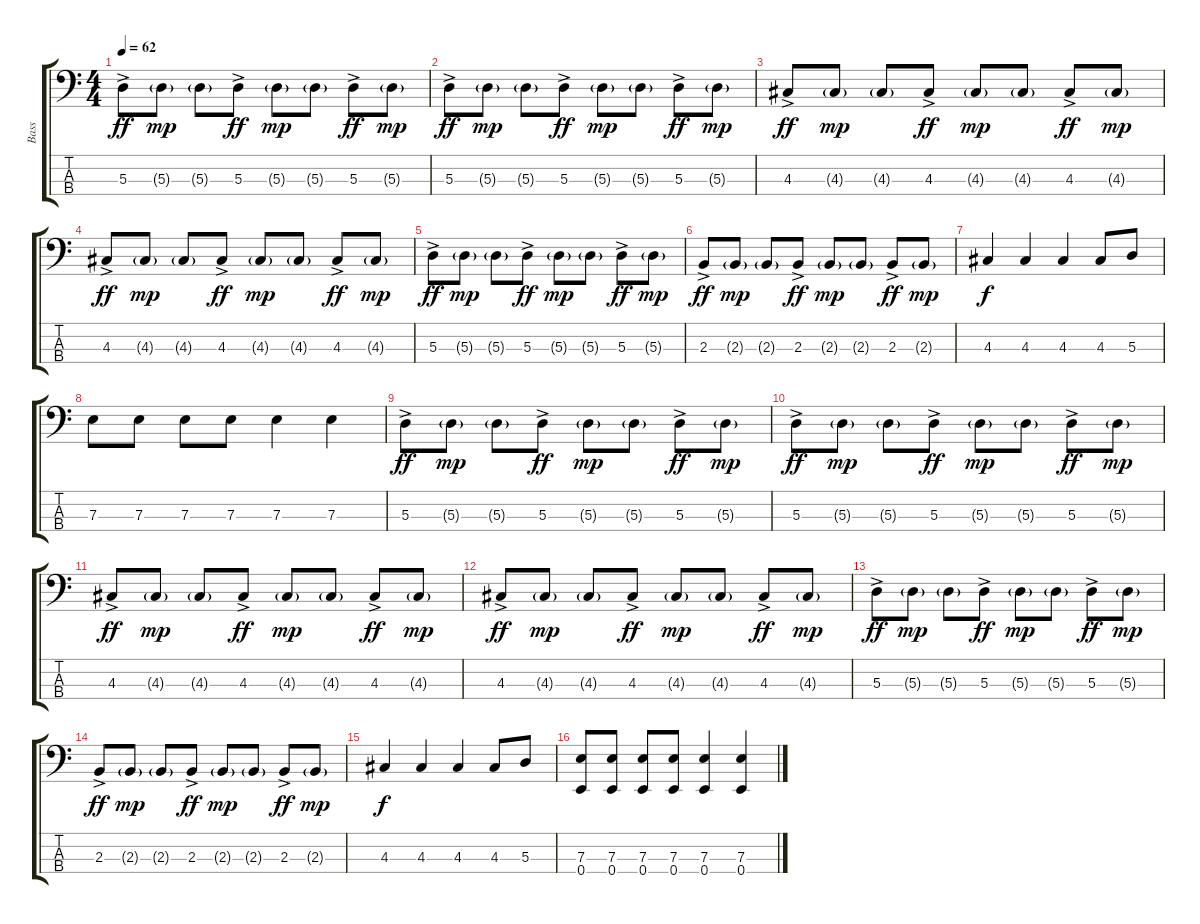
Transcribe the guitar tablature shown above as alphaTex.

\track ("Bass" "Bass") {instrument electricbasspick}
\staff {score tabs}
\tuning (G2 D2 A1 E1) {hide}
\ts (4 4)
\tempo 62
\clef f4
\ks c
5.3{ac}.8{dy ff} 5.3{g}.8{dy mp} 5.3{g}.8 5.3{ac}.8{dy ff} 5.3{g}.8{dy mp} 5.3{g}.8 5.3{ac}.8{dy ff} 5.3{g}.8{dy mp} |
5.3{ac}.8{dy ff} 5.3{g}.8{dy mp} 5.3{g}.8 5.3{ac}.8{dy ff} 5.3{g}.8{dy mp} 5.3{g}.8 5.3{ac}.8{dy ff} 5.3{g}.8{dy mp} |
4.3{ac}.8{dy ff} 4.3{g}.8{dy mp} 4.3{g}.8 4.3{ac}.8{dy ff} 4.3{g}.8{dy mp} 4.3{g}.8 4.3{ac}.8{dy ff} 4.3{g}.8{dy mp} |
4.3{ac}.8{dy ff} 4.3{g}.8{dy mp} 4.3{g}.8 4.3{ac}.8{dy ff} 4.3{g}.8{dy mp} 4.3{g}.8 4.3{ac}.8{dy ff} 4.3{g}.8{dy mp} |
5.3{ac}.8{dy ff} 5.3{g}.8{dy mp} 5.3{g}.8 5.3{ac}.8{dy ff} 5.3{g}.8{dy mp} 5.3{g}.8 5.3{ac}.8{dy ff} 5.3{g}.8{dy mp} |
2.3{ac}.8{dy ff} 2.3{g}.8{dy mp} 2.3{g}.8 2.3{ac}.8{dy ff} 2.3{g}.8{dy mp} 2.3{g}.8 2.3{ac}.8{dy ff} 2.3{g}.8{dy mp} |
4.3.4{dy f} 4.3.4 4.3.4 4.3.8 5.3.8 |
7.3.8 7.3.8 7.3.8 7.3.8 7.3.4 7.3.4 |
5.3{ac}.8{dy ff} 5.3{g}.8{dy mp} 5.3{g}.8 5.3{ac}.8{dy ff} 5.3{g}.8{dy mp} 5.3{g}.8 5.3{ac}.8{dy ff} 5.3{g}.8{dy mp} |
5.3{ac}.8{dy ff} 5.3{g}.8{dy mp} 5.3{g}.8 5.3{ac}.8{dy ff} 5.3{g}.8{dy mp} 5.3{g}.8 5.3{ac}.8{dy ff} 5.3{g}.8{dy mp} |
4.3{ac}.8{dy ff} 4.3{g}.8{dy mp} 4.3{g}.8 4.3{ac}.8{dy ff} 4.3{g}.8{dy mp} 4.3{g}.8 4.3{ac}.8{dy ff} 4.3{g}.8{dy mp} |
4.3{ac}.8{dy ff} 4.3{g}.8{dy mp} 4.3{g}.8 4.3{ac}.8{dy ff} 4.3{g}.8{dy mp} 4.3{g}.8 4.3{ac}.8{dy ff} 4.3{g}.8{dy mp} |
5.3{ac}.8{dy ff} 5.3{g}.8{dy mp} 5.3{g}.8 5.3{ac}.8{dy ff} 5.3{g}.8{dy mp} 5.3{g}.8 5.3{ac}.8{dy ff} 5.3{g}.8{dy mp} |
2.3{ac}.8{dy ff} 2.3{g}.8{dy mp} 2.3{g}.8 2.3{ac}.8{dy ff} 2.3{g}.8{dy mp} 2.3{g}.8 2.3{ac}.8{dy ff} 2.3{g}.8{dy mp} |
4.3.4{dy f} 4.3.4 4.3.4 4.3.8 5.3.8 |
(7.3 0.4).8 (7.3 0.4).8 (7.3 0.4).8 (7.3 0.4).8 (7.3 0.4).4 (7.3 0.4).4
